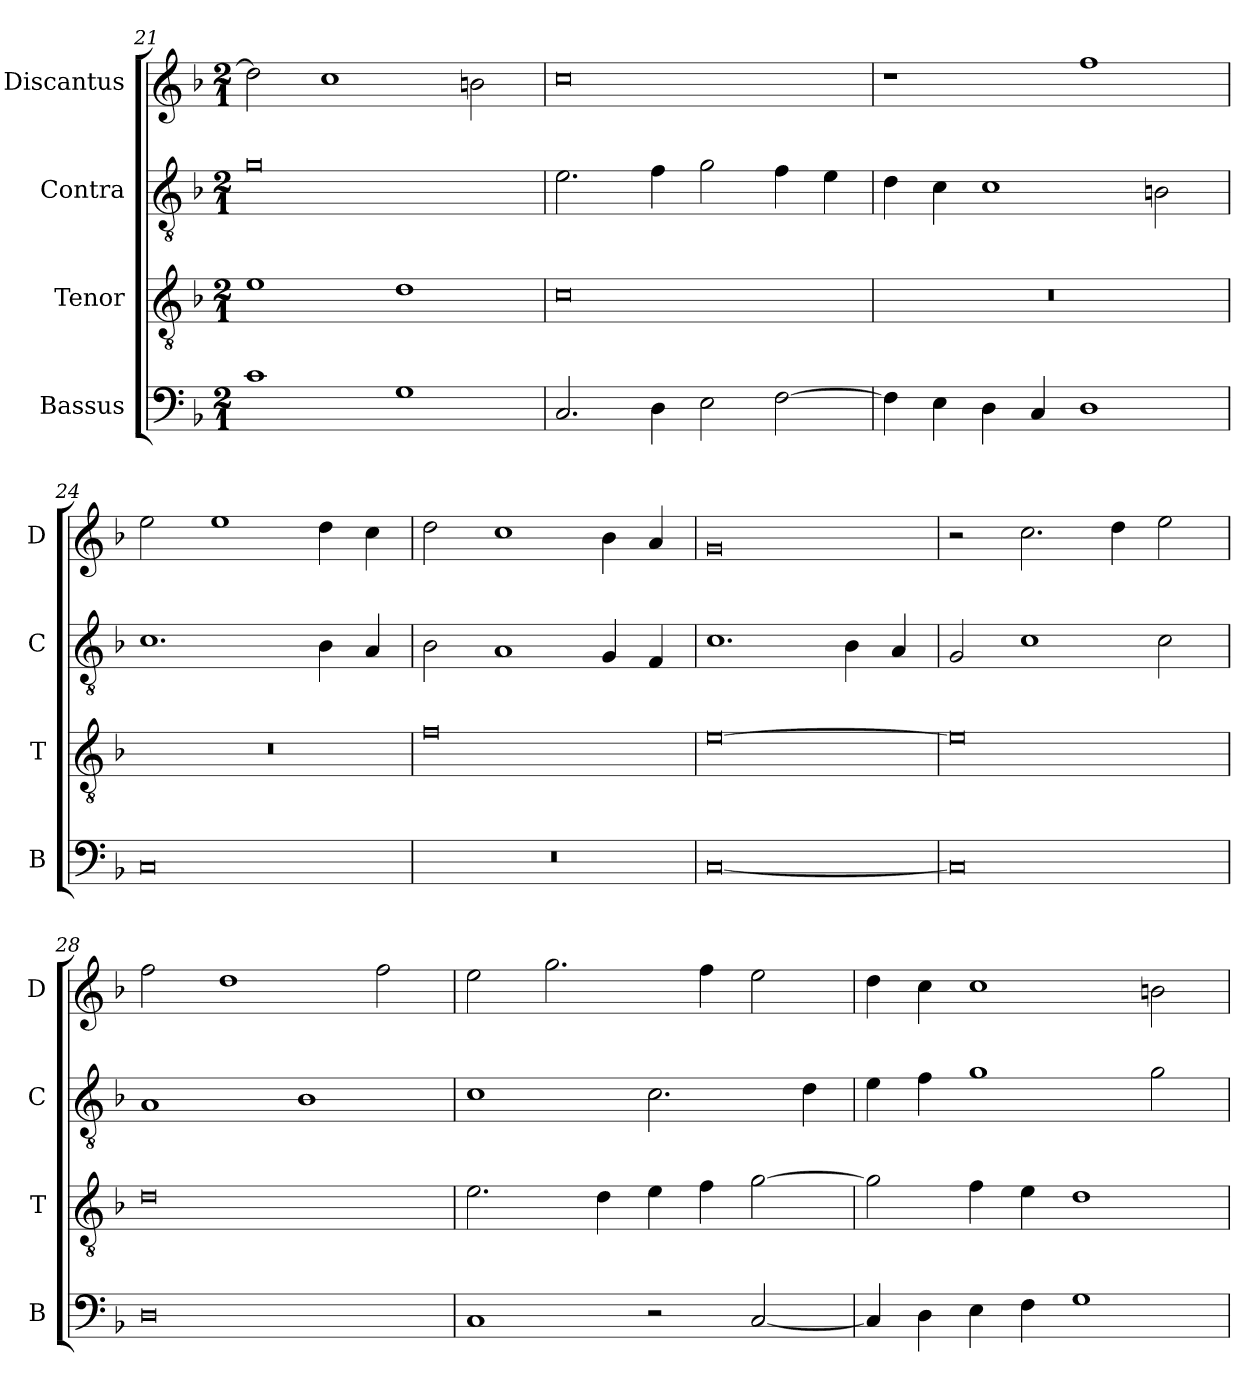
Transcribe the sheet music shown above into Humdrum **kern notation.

**kern	**kern	**kern	**kern
*part4	*part3	*part2	*part1
*staff4	*staff3	*staff2	*staff1
*I"Bassus	*I"Tenor	*I"Contra	*I"Discantus
*I'B	*I'T	*I'C	*I'D
*clefF4	*clefGv2	*clefGv2	*clefG2
*k[b-]	*k[b-]	*k[b-]	*k[b-]
*M2/1	*M2/1	*M2/1	*M2/1
=21	=21	=21	=21
1c	1e	0g	2dd\]
.	.	.	1cc
1G	1d	.	.
.	.	.	2bn\
=22	=22	=22	=22
2.C/	0c	2.e\	0cc
4D\	.	4f\	.
2E\	.	2g\	.
[2F\	.	4f\	.
.	.	4e\	.
=23	=23	=23	=23
4F\]	0r	4d\	1r
4E\	.	4c\	.
4D\	.	1c	.
4C/	.	.	.
1D	.	.	1ff
.	.	2Bn\	.
=24	=24	=24	=24
0C	0r	1.c	2ee\
.	.	.	1ee
.	.	4B-\	4dd\
.	.	4A/	4cc\
=25	=25	=25	=25
0r	0f	2B-\	2dd\
.	.	1A	1cc
.	.	4G/	4b-\
.	.	4F/	4a/
=26	=26	=26	=26
[0C	[0e	1.c	0g
.	.	4B-\	.
.	.	4A/	.
=27	=27	=27	=27
0C]	0e]	2G/	2r
.	.	1c	2.cc\
.	.	.	4dd\
.	.	2c\	2ee\
=28	=28	=28	=28
0D	0d	1A	2ff\
.	.	.	1dd
.	.	1B-	.
.	.	.	2ff\
=29	=29	=29	=29
1C	2.e\	1c	2ee\
.	.	.	2.gg\
.	4d\	.	.
2r	4e\	2.c\	.
.	4f\	.	4ff\
[2C/	[2g\	.	2ee\
.	.	4d\	.
=30	=30	=30	=30
4C/]	2g\]	4e\	4dd\
4D\	.	4f\	4cc\
4E\	4f\	1g	1cc
4F\	4e\	.	.
1G	1d	.	.
.	.	2g\	2bn\
=	=	=	=
*-	*-	*-	*-
